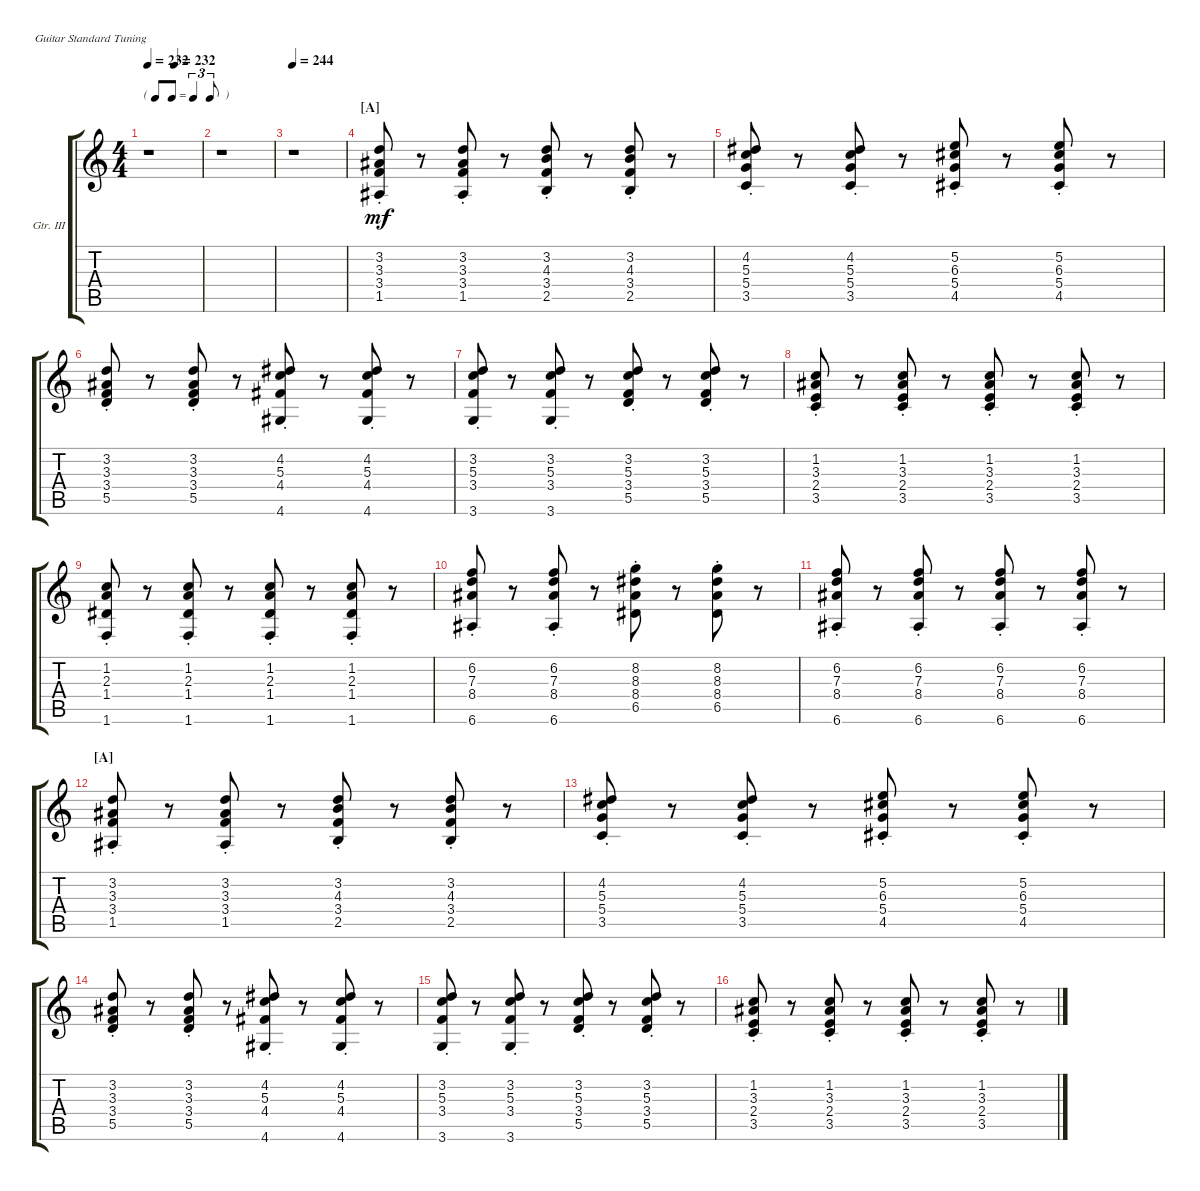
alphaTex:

\defaultSystemsLayout 4
\bracketExtendMode groupsimilarinstruments
\firstSystemTrackNameOrientation horizontal
\otherSystemsTrackNameOrientation horizontal
\track ("Guitar III" "Gtr. III") {instrument acousticguitarsteel}
\staff {score tabs}
\tuning (E4 B3 G3 D3 A2 E2)
\ts (4 4)
\tf triplet8th
\tempo 232
\tempo (232 0.5)
\clef g2
\scale
0.25
\ks c
r.1{dy mf} |
\scale
0.25 r.1 |
\tempo 244
\scale
0.25 r.1 |
\section ("A" "")
\scale
0.25 (1.5{st} 3.4{st} 3.3{st} 3.2{st}).8 r.8 (1.5{st} 3.4{st} 3.3{st} 3.2{st}).8 r.8 (2.5{st} 3.4{st} 4.3{st} 3.2{st}).8 r.8 (2.5{st} 3.4{st} 4.3{st} 3.2{st}).8 r.8 |
\scale
0.25 (3.5{st} 5.4{st} 5.3{st} 4.2{st}).8 r.8 (3.5{st} 5.4{st} 5.3{st} 4.2{st}).8 r.8 (4.5{st} 5.4{st} 6.3{st} 5.2{st}).8 r.8 (4.5{st} 5.4{st} 6.3{st} 5.2{st}).8 r.8 |
\scale
0.25 (3.2{st} 3.3{st} 3.4{st} 5.5{st}).8 r.8 (3.2{st} 3.3{st} 3.4{st} 5.5{st}).8 r.8 (4.2{st} 5.3{st} 4.4{st} 4.6{st}).8 r.8 (4.2{st} 5.3{st} 4.4{st} 4.6{st}).8 r.8 |
\scale
0.25 (3.2{st} 5.3{st} 3.4{st} 3.6{st}).8 r.8 (3.2{st} 5.3{st} 3.4{st} 3.6{st}).8 r.8 (3.2{st} 5.3{st} 3.4{st} 5.5{st}).8 r.8 (3.2{st} 5.3{st} 3.4{st} 5.5{st}).8 r.8 |
\scale
0.25 (3.5{st} 2.4{st} 3.3{st} 1.2{st}).8 r.8 (3.5{st} 2.4{st} 3.3{st} 1.2{st}).8 r.8 (3.5{st} 2.4{st} 3.3{st} 1.2{st}).8 r.8 (3.5{st} 2.4{st} 3.3{st} 1.2{st}).8 r.8 |
\scale
0.25 (1.2{st} 2.3{st} 1.4{st} 1.6{st}).8 r.8 (1.2{st} 2.3{st} 1.4{st} 1.6{st}).8 r.8 (1.2{st} 2.3{st} 1.4{st} 1.6{st}).8 r.8 (1.2{st} 2.3{st} 1.4{st} 1.6{st}).8 r.8 |
\scale
0.25 (7.3{st} 8.4{st} 6.6{st} 6.2{st}).8 r.8 (7.3{st} 8.4{st} 6.6{st} 6.2{st}).8 r.8 (6.5{st} 8.4{st} 8.3{st} 8.2{st}).8 r.8 (6.5{st} 8.4{st} 8.3{st} 8.2{st}).8 r.8 |
\scale
0.25 (7.3{st} 8.4{st} 6.6{st} 6.2{st}).8 r.8 (7.3{st} 8.4{st} 6.6{st} 6.2{st}).8 r.8 (7.3{st} 8.4{st} 6.6{st} 6.2{st}).8 r.8 (7.3{st} 8.4{st} 6.6{st} 6.2{st}).8 r.8 |
\section ("A" "")
\scale
0.25 (1.5{st} 3.4{st} 3.3{st} 3.2{st}).8 r.8 (1.5{st} 3.4{st} 3.3{st} 3.2{st}).8 r.8 (2.5{st} 3.4{st} 4.3{st} 3.2{st}).8 r.8 (2.5{st} 3.4{st} 4.3{st} 3.2{st}).8 r.8 |
\scale
0.25 (3.5{st} 5.4{st} 5.3{st} 4.2{st}).8 r.8 (3.5{st} 5.4{st} 5.3{st} 4.2{st}).8 r.8 (4.5{st} 5.4{st} 6.3{st} 5.2{st}).8 r.8 (4.5{st} 5.4{st} 6.3{st} 5.2{st}).8 r.8 |
\scale
0.25 (3.2{st} 3.3{st} 3.4{st} 5.5{st}).8 r.8 (3.2{st} 3.3{st} 3.4{st} 5.5{st}).8 r.8 (4.2{st} 5.3{st} 4.4{st} 4.6{st}).8 r.8 (4.2{st} 5.3{st} 4.4{st} 4.6{st}).8 r.8 |
\scale
0.25 (3.2{st} 5.3{st} 3.4{st} 3.6{st}).8 r.8 (3.2{st} 5.3{st} 3.4{st} 3.6{st}).8 r.8 (3.2{st} 5.3{st} 3.4{st} 5.5{st}).8 r.8 (3.2{st} 5.3{st} 3.4{st} 5.5{st}).8 r.8 |
\scale
0.25 (3.5{st} 2.4{st} 3.3{st} 1.2{st}).8 r.8 (3.5{st} 2.4{st} 3.3{st} 1.2{st}).8 r.8 (3.5{st} 2.4{st} 3.3{st} 1.2{st}).8 r.8 (3.5{st} 2.4{st} 3.3{st} 1.2{st}).8 r.8
